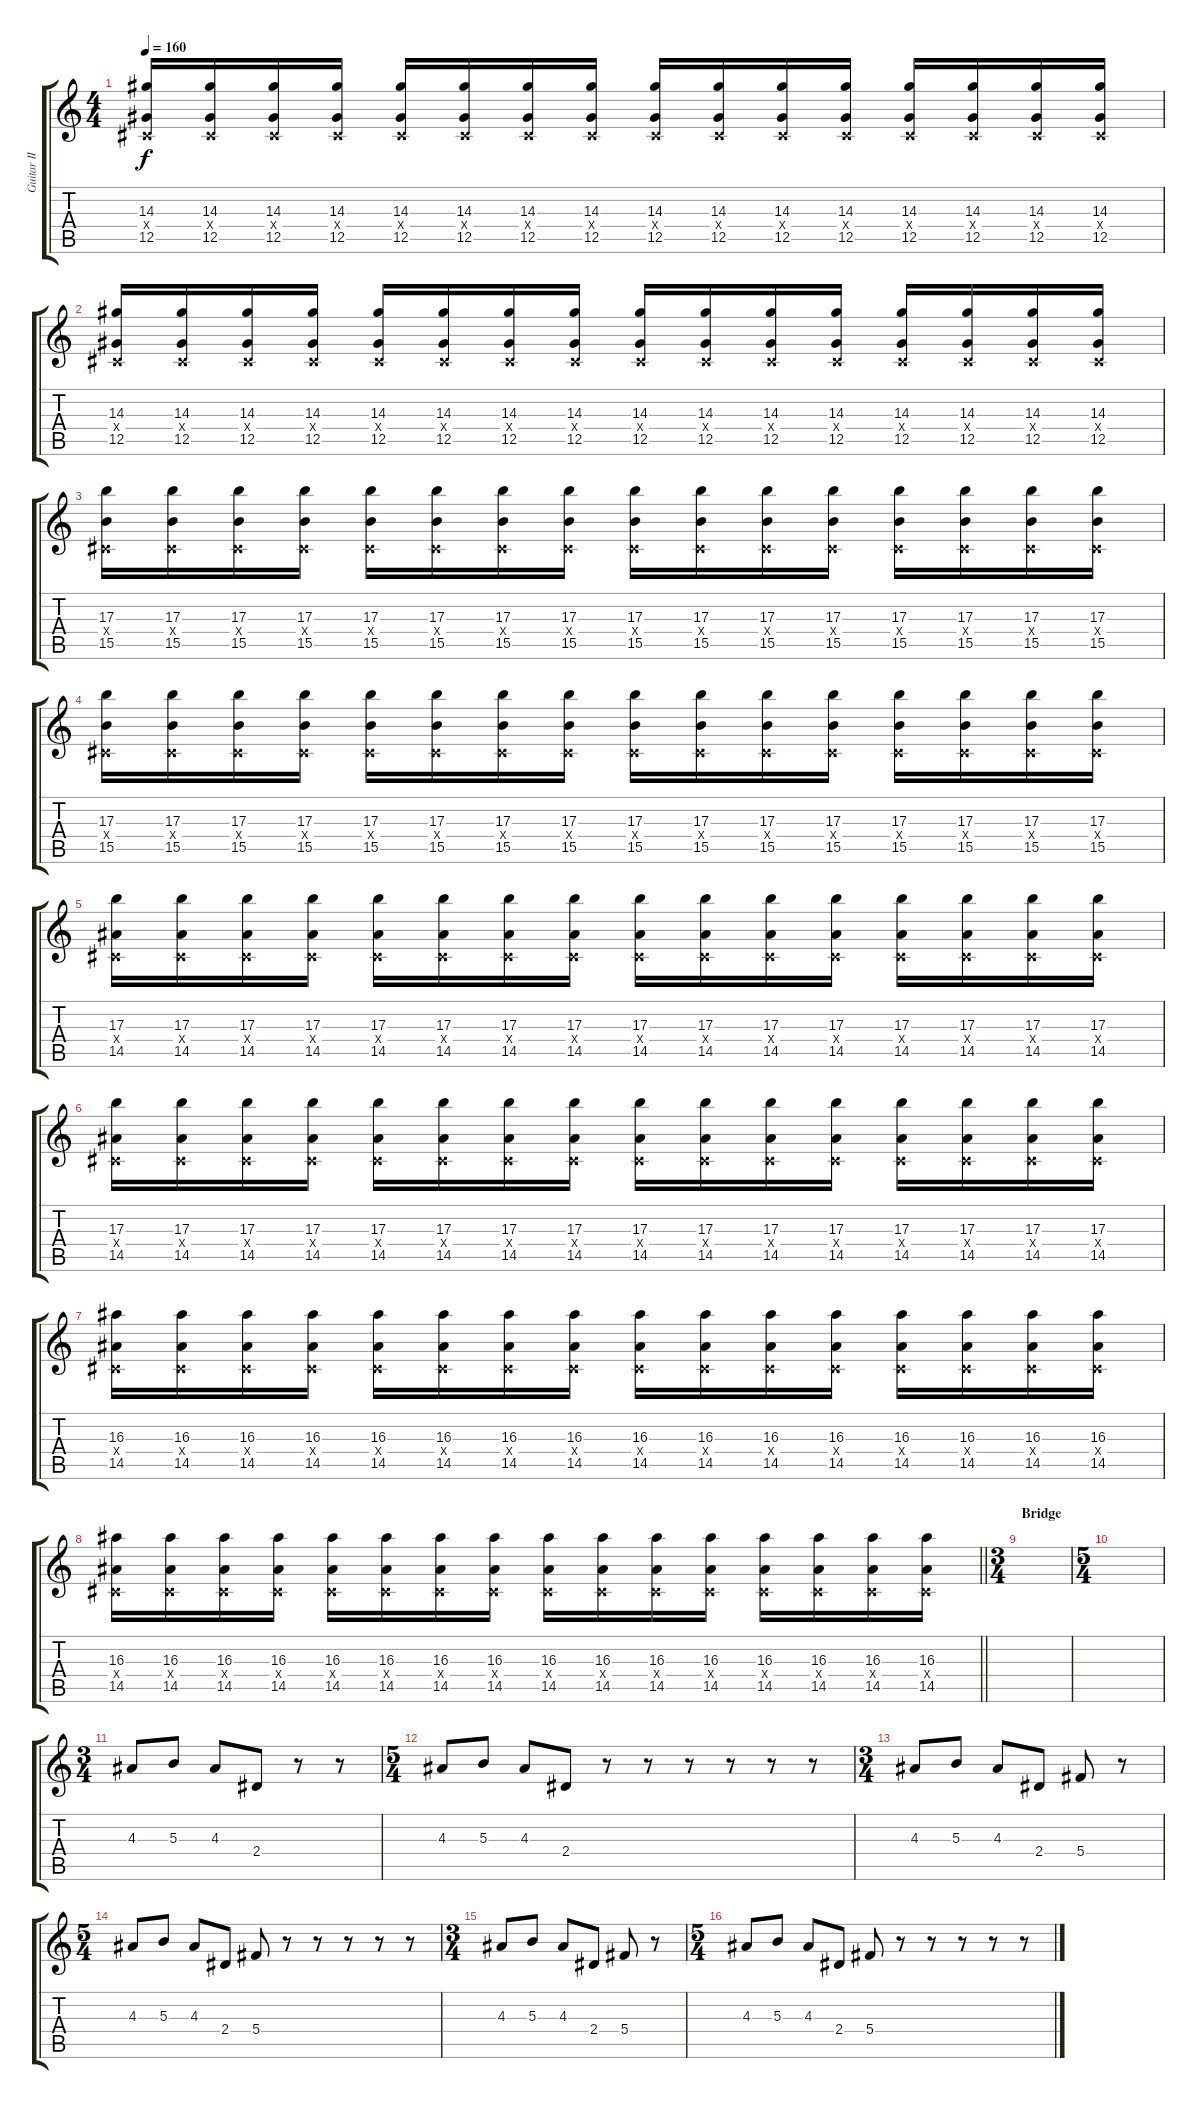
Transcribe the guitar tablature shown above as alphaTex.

\track ("Guitar II" "Guitar II") {instrument distortionguitar}
\staff {score tabs}
\tuning (Eb4 Bb3 Gb3 Db3 Ab2 Db2) {hide}
\ts (4 4)
\tempo 160
\clef g2
\ks c
(14.3 0.4{x} 12.5).16{dy f} (14.3 0.4{x} 12.5).16 (14.3 0.4{x} 12.5).16 (14.3 0.4{x} 12.5).16 (14.3 0.4{x} 12.5).16 (14.3 0.4{x} 12.5).16 (14.3 0.4{x} 12.5).16 (14.3 0.4{x} 12.5).16 (14.3 0.4{x} 12.5).16 (14.3 0.4{x} 12.5).16 (14.3 0.4{x} 12.5).16 (14.3 0.4{x} 12.5).16 (14.3 0.4{x} 12.5).16 (14.3 0.4{x} 12.5).16 (14.3 0.4{x} 12.5).16 (14.3 0.4{x} 12.5).16 |
(14.3 0.4{x} 12.5).16 (14.3 0.4{x} 12.5).16 (14.3 0.4{x} 12.5).16 (14.3 0.4{x} 12.5).16 (14.3 0.4{x} 12.5).16 (14.3 0.4{x} 12.5).16 (14.3 0.4{x} 12.5).16 (14.3 0.4{x} 12.5).16 (14.3 0.4{x} 12.5).16 (14.3 0.4{x} 12.5).16 (14.3 0.4{x} 12.5).16 (14.3 0.4{x} 12.5).16 (14.3 0.4{x} 12.5).16 (14.3 0.4{x} 12.5).16 (14.3 0.4{x} 12.5).16 (14.3 0.4{x} 12.5).16 |
(17.3 0.4{x} 15.5).16 (17.3 0.4{x} 15.5).16 (17.3 0.4{x} 15.5).16 (17.3 0.4{x} 15.5).16 (17.3 0.4{x} 15.5).16 (17.3 0.4{x} 15.5).16 (17.3 0.4{x} 15.5).16 (17.3 0.4{x} 15.5).16 (17.3 0.4{x} 15.5).16 (17.3 0.4{x} 15.5).16 (17.3 0.4{x} 15.5).16 (17.3 0.4{x} 15.5).16 (17.3 0.4{x} 15.5).16 (17.3 0.4{x} 15.5).16 (17.3 0.4{x} 15.5).16 (17.3 0.4{x} 15.5).16 |
(17.3 0.4{x} 15.5).16 (17.3 0.4{x} 15.5).16 (17.3 0.4{x} 15.5).16 (17.3 0.4{x} 15.5).16 (17.3 0.4{x} 15.5).16 (17.3 0.4{x} 15.5).16 (17.3 0.4{x} 15.5).16 (17.3 0.4{x} 15.5).16 (17.3 0.4{x} 15.5).16 (17.3 0.4{x} 15.5).16 (17.3 0.4{x} 15.5).16 (17.3 0.4{x} 15.5).16 (17.3 0.4{x} 15.5).16 (17.3 0.4{x} 15.5).16 (17.3 0.4{x} 15.5).16 (17.3 0.4{x} 15.5).16 |
(17.3 0.4{x} 14.5).16 (17.3 0.4{x} 14.5).16 (17.3 0.4{x} 14.5).16 (17.3 0.4{x} 14.5).16 (17.3 0.4{x} 14.5).16 (17.3 0.4{x} 14.5).16 (17.3 0.4{x} 14.5).16 (17.3 0.4{x} 14.5).16 (17.3 0.4{x} 14.5).16 (17.3 0.4{x} 14.5).16 (17.3 0.4{x} 14.5).16 (17.3 0.4{x} 14.5).16 (17.3 0.4{x} 14.5).16 (17.3 0.4{x} 14.5).16 (17.3 0.4{x} 14.5).16 (17.3 0.4{x} 14.5).16 |
(17.3 0.4{x} 14.5).16 (17.3 0.4{x} 14.5).16 (17.3 0.4{x} 14.5).16 (17.3 0.4{x} 14.5).16 (17.3 0.4{x} 14.5).16 (17.3 0.4{x} 14.5).16 (17.3 0.4{x} 14.5).16 (17.3 0.4{x} 14.5).16 (17.3 0.4{x} 14.5).16 (17.3 0.4{x} 14.5).16 (17.3 0.4{x} 14.5).16 (17.3 0.4{x} 14.5).16 (17.3 0.4{x} 14.5).16 (17.3 0.4{x} 14.5).16 (17.3 0.4{x} 14.5).16 (17.3 0.4{x} 14.5).16 |
(16.3 0.4{x} 14.5).16 (16.3 0.4{x} 14.5).16 (16.3 0.4{x} 14.5).16 (16.3 0.4{x} 14.5).16 (16.3 0.4{x} 14.5).16 (16.3 0.4{x} 14.5).16 (16.3 0.4{x} 14.5).16 (16.3 0.4{x} 14.5).16 (16.3 0.4{x} 14.5).16 (16.3 0.4{x} 14.5).16 (16.3 0.4{x} 14.5).16 (16.3 0.4{x} 14.5).16 (16.3 0.4{x} 14.5).16 (16.3 0.4{x} 14.5).16 (16.3 0.4{x} 14.5).16 (16.3 0.4{x} 14.5).16 |
\barLineRight lightlight
(16.3 0.4{x} 14.5).16 (16.3 0.4{x} 14.5).16 (16.3 0.4{x} 14.5).16 (16.3 0.4{x} 14.5).16 (16.3 0.4{x} 14.5).16 (16.3 0.4{x} 14.5).16 (16.3 0.4{x} 14.5).16 (16.3 0.4{x} 14.5).16 (16.3 0.4{x} 14.5).16 (16.3 0.4{x} 14.5).16 (16.3 0.4{x} 14.5).16 (16.3 0.4{x} 14.5).16 (16.3 0.4{x} 14.5).16 (16.3 0.4{x} 14.5).16 (16.3 0.4{x} 14.5).16 (16.3 0.4{x} 14.5).16 |
\ts (3 4)
\section ("" "Bridge")
|
\ts (5 4)
|
\ts (3 4)
4.3.8 5.3.8 4.3.8 2.4.8 r.8 r.8 |
\ts (5 4)
4.3.8 5.3.8 4.3.8 2.4.8 r.8 r.8 r.8 r.8 r.8 r.8 |
\ts (3 4)
4.3.8 5.3.8 4.3.8 2.4.8 5.4.8 r.8 |
\ts (5 4)
4.3.8 5.3.8 4.3.8 2.4.8 5.4.8 r.8 r.8 r.8 r.8 r.8 |
\ts (3 4)
4.3.8 5.3.8 4.3.8 2.4.8 5.4.8 r.8 |
\ts (5 4)
4.3.8 5.3.8 4.3.8 2.4.8 5.4.8 r.8 r.8 r.8 r.8 r.8
